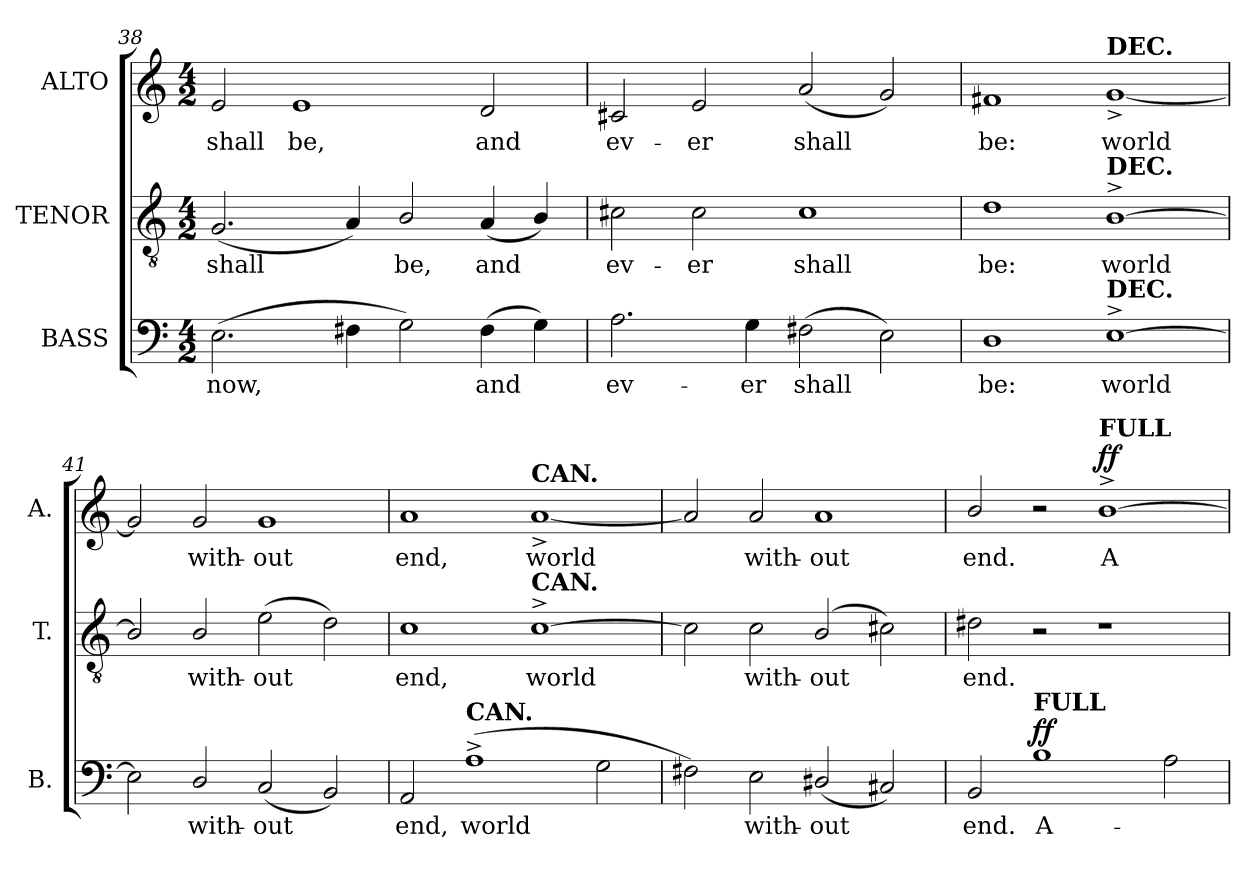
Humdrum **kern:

**kern	**text	**dynam	**kern	**text	**kern	**text	**dynam
*part3	*part3	*part3	*part2	*part2	*part1	*part1	*part1
*staff3	*staff3	*staff3	*staff2	*staff2	*staff1	*staff1	*staff1
*I"BASS	*	*	*I"TENOR	*	*I"ALTO	*	*
*I'B.	*	*	*I'T.	*	*I'A.	*	*
*clefF4	*	*	*clefGv2	*	*clefG2	*	*
*	*	*	*ITrd7c12	*	*	*	*
*k[]	*	*	*k[]	*	*k[]	*	*
*C:	*	*	*C:	*	*C:	*	*
*M4/2	*	*	*M4/2	*	*M4/2	*	*
=38	=38	=38	=38	=38	=38	=38	=38
!	!LO:LY:b:color=#000000	!	!	!	!	!	!
!	!	!	!	!LO:LY:b:color=#000000	!	!	!
!	!	!	!	!	!	!LO:LY:b:color=#000000	!
(2.Ei\	now,	.	(2.GGi/	shall	2ei/	shall	.
!	!	!	!	!	!	!LO:LY:b:color=#000000	!
.	.	.	.	.	1ei	be,	.
4F#i\	.	.	4AAi/)	.	.	.	.
!	!	!	!	!LO:LY:b:color=#000000	!	!	!
2Gi\)	.	.	2BBi/	be,	.	.	.
!	!LO:LY:b:color=#000000	!	!	!	!	!	!
!	!	!	!	!LO:LY:b:color=#000000	!	!	!
!	!	!	!	!	!	!LO:LY:b:color=#000000	!
(4F#i\	and	.	(4AAi/	and	2di/	and	.
4Gi\)	.	.	4BBi/)	.	.	.	.
!!LO:LB:g=z
=39	=39	=39	=39	=39	=39	=39	=39
!	!LO:LY:b:color=#000000	!	!	!	!	!	!
!	!	!	!	!LO:LY:b:color=#000000	!	!	!
!	!	!	!	!	!	!LO:LY:b:color=#000000	!
2.Ai\	ev-	.	2C#Xi\	ev-	2c#Xi/	ev-	.
!	!	!	!	!LO:LY:b:color=#000000	!	!	!
!	!	!	!	!	!	!LO:LY:b:color=#000000	!
.	.	.	2C#i\	-er	2ei/	-er	.
!	!LO:LY:b:color=#000000	!	!	!	!	!	!
4Gi\	-er	.	.	.	.	.	.
!	!LO:LY:b:color=#000000	!	!	!	!	!	!
!	!	!	!	!LO:LY:b:color=#000000	!	!	!
!	!	!	!	!	!	!LO:LY:b:color=#000000	!
(2F#i\	shall	.	1C#i	shall	(2ai/	shall	.
2Ei\)	.	.	.	.	2gi/)	.	.
=40	=40	=40	=40	=40	=40	=40	=40
!	!LO:LY:b:color=#000000	!	!	!	!	!	!
!	!	!	!	!LO:LY:b:color=#000000	!	!	!
!	!	!	!	!	!	!LO:LY:b:color=#000000	!
1Di	be:	.	1Di	be:	1f#i	be:	.
!	!LO:LY:b:color=#000000	!	!	!	!	!	!
!	!	!	!	!LO:LY:b:color=#000000	!	!	!
!	!	!	!	!	!LO:TX:a:B:t=DEC.	!	!
!	!	!	!LO:TX:a:B:t=DEC.	!	!	!	!
!LO:TX:a:B:t=DEC.	!	!	!	!	!	!	!
!	!	!	!	!	!	!LO:LY:b:color=#000000	!
[1E^i	world	.	[1BB^i	world	[1g^i	world	.
=41	=41	=41	=41	=41	=41	=41	=41
2Ei\]	.	.	2BBi/]	.	2gi/]	.	.
!	!LO:LY:b:color=#000000	!	!	!	!	!	!
!	!	!	!	!LO:LY:b:color=#000000	!	!	!
!	!	!	!	!	!	!LO:LY:b:color=#000000	!
2Di/	with-	.	2BBi/	with-	2gi/	with-	.
!	!LO:LY:b:color=#000000	!	!	!	!	!	!
!	!	!	!	!LO:LY:b:color=#000000	!	!	!
!	!	!	!	!	!	!LO:LY:b:color=#000000	!
(2Ci/	-out	.	(2Ei\	-out	1gi	-out	.
2BBi/)	.	.	2Di\)	.	.	.	.
=42	=42	=42	=42	=42	=42	=42	=42
!	!LO:LY:b:color=#000000	!	!	!	!	!	!
!	!	!	!	!LO:LY:b:color=#000000	!	!	!
!	!	!	!	!	!	!LO:LY:b:color=#000000	!
2AAi/	end,	.	1Ci	end,	1ai	end,	.
!LO:TX:a:B:t=CAN.	!	!	!	!	!	!	!
!	!LO:LY:b:color=#000000	!	!	!	!	!	!
(1A^i	world	.	.	.	.	.	.
!	!	!	!	!LO:LY:b:color=#000000	!	!	!
!	!	!	!	!	!LO:TX:a:B:t=CAN.	!	!
!	!	!	!LO:TX:a:B:t=CAN.	!	!	!	!
!	!	!	!	!	!	!LO:LY:b:color=#000000	!
.	.	.	[1C^i	world	[1a^i	world	.
2Gi\	.	.	.	.	.	.	.
=43	=43	=43	=43	=43	=43	=43	=43
2F#i\)	.	.	2Ci\]	.	2ai/]	.	.
!	!LO:LY:b:color=#000000	!	!	!	!	!	!
!	!	!	!	!LO:LY:b:color=#000000	!	!	!
!	!	!	!	!	!	!LO:LY:b:color=#000000	!
2Ei\	with-	.	2Ci\	with-	2ai/	with-	.
!	!LO:LY:b:color=#000000	!	!	!	!	!	!
!	!	!	!	!LO:LY:b:color=#000000	!	!	!
!	!	!	!	!	!	!LO:LY:b:color=#000000	!
(2D#Xi/	-out	.	(2BBi/	-out	1ai	-out	.
2C#Xi/)	.	.	2C#Xi\)	.	.	.	.
!!LO:LB:g=z
=44	=44	=44	=44	=44	=44	=44	=44
!	!LO:LY:b:color=#000000	!	!	!	!	!	!
!	!	!	!	!LO:LY:b:color=#000000	!	!	!
!	!	!	!	!	!	!LO:LY:b:color=#000000	!
2BBi/	end.	.	2D#Xi\	end.	2bi/	end.	.
!LO:TX:a:B:t=FULL	!	!	!	!	!	!	!
!	!LO:LY:b:color=#000000	!	!	!	!	!	!
1Bi	A-	ff	2r	.	2r	.	.
!	!	!	!	!	!LO:TX:a:B:t=FULL	!	!
!	!	!	!	!	!	!LO:LY:b:color=#000000	!
.	.	.	1r	.	[1b^i	A-	ff
2Ai\	.	.	.	.	.	.	.
=	=	=	=	=	=	=	=
*-	*-	*-	*-	*-	*-	*-	*-
